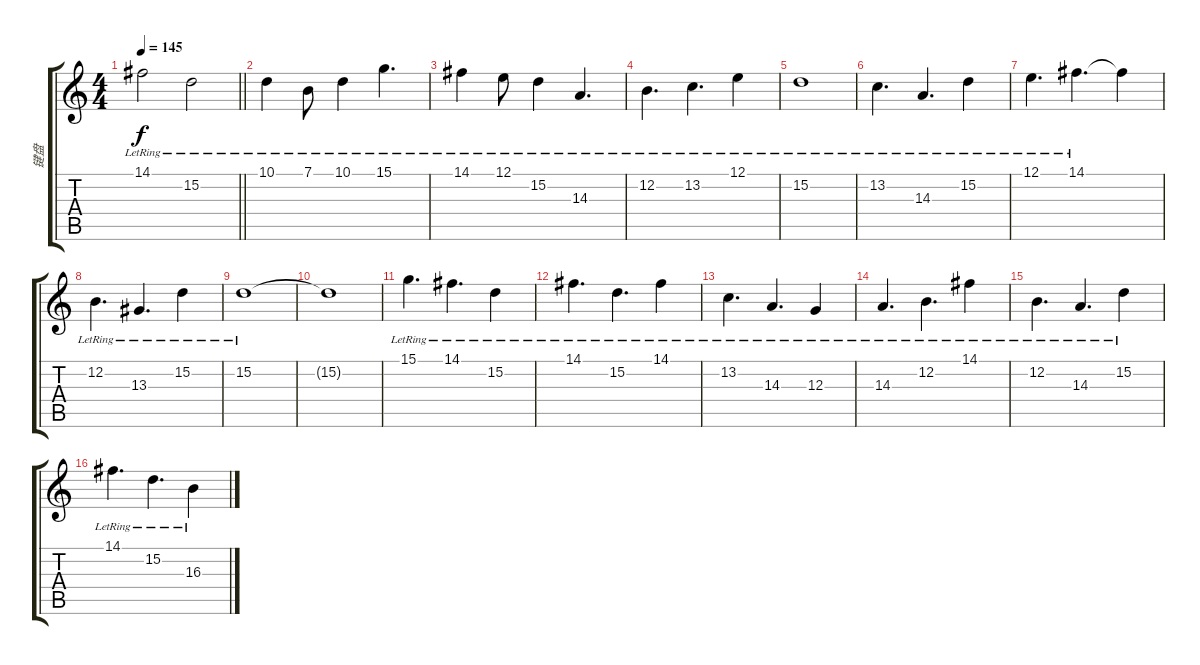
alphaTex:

\track ("键盘" "键盘") {instrument acousticgrandpiano}
\staff {score tabs}
\tuning (E4 B3 G3 D3 A2 E2) {hide}
\ts (4 4)
\tempo 145
\clef g2
\barLineRight lightlight
\ks c
14.1{lr}.2{dy f} 15.2{lr}.2 |
10.1{lr}.4 7.1{lr}.8 10.1{lr}.4 15.1{lr}.4{d} |
14.1{lr}.4 12.1{lr}.8 15.2{lr}.4 14.3{lr}.4{d} |
12.2{lr}.4{d} 13.2{lr}.4{d} 12.1{lr}.4 |
15.2{lr}.1 |
13.2{lr}.4{d} 14.3{lr}.4{d} 15.2{lr}.4 |
12.1{lr}.4{d} 14.1{lr}.4{d} 14.1{t}.4 |
12.2{lr}.4{d} 13.3{lr}.4{d} 15.2{lr}.4 |
15.2{lr}.1 |
15.2{t}.1 |
15.1{lr}.4{d} 14.1{lr}.4{d} 15.2{lr}.4 |
14.1{lr}.4{d} 15.2{lr}.4{d} 14.1{lr}.4 |
13.2{lr}.4{d} 14.3{lr}.4{d} 12.3{lr}.4 |
14.3{lr}.4{d} 12.2{lr}.4{d} 14.1{lr}.4 |
12.2{lr}.4{d} 14.3{lr}.4{d} 15.2{lr}.4 |
14.1{lr}.4{d} 15.2{lr}.4{d} 16.3{lr}.4
